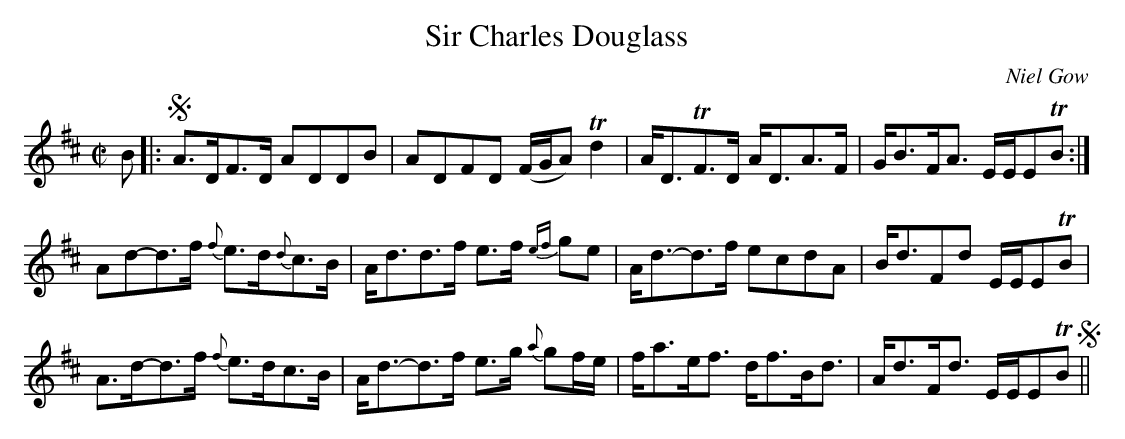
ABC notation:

X:1
T:Sir Charles Douglass
C:Niel Gow
M:C|
L:1/16
K:D
B2|:SA3DF3D A2D2D2B2|A2D2F2D2 (FGA2)Td4|AD3TF3D AD3A3F|GB3FA3 EEE2TB2:|
A2d2-d3f {f}e3d{d}c3B|Ad3d3f e3f {ef}g2e2|Ad3-d3f e2c2d2A2|Bd3F2d2 EEE2TB2|
A3d-d3f {f}e3dc3B|Ad3-d3f e3g {a}g2fe|fa3ef3 df3Bd3|Ad3Fd3 EEE2TB2S||
